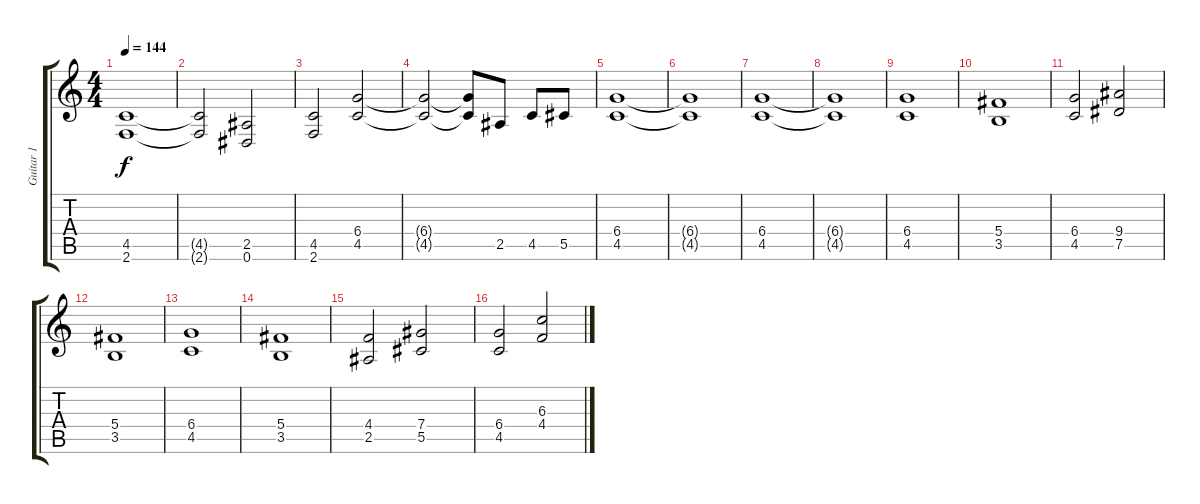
\track ("Guitar 1" "Guitar 1") {instrument distortionguitar}
\staff {score tabs}
\tuning (Eb4 Bb3 Gb3 Db3 Ab2 Eb2) {hide}
\ts (4 4)
\tempo 144
\clef g2
\ks c
(4.5 2.6).1{dy f} |
(4.5{t} 2.6{t}).2 (2.5 0.6).2 |
(4.5 2.6).2 (6.4 4.5).2 |
(6.4{t} 4.5{t}).2 (6.4{t} 4.5{t}).8 2.5.8 4.5.8 5.5.8 |
(6.4 4.5).1 |
(6.4{t} 4.5{t}).1 |
(6.4 4.5).1 |
(6.4{t} 4.5{t}).1 |
(6.4 4.5).1 |
(5.4 3.5).1 |
(6.4 4.5).2 (9.4 7.5).2 |
(5.4 3.5).1 |
(6.4 4.5).1 |
(5.4 3.5).1 |
(4.4 2.5).2 (7.4 5.5).2 |
(6.4 4.5).2 (6.3 4.4).2
